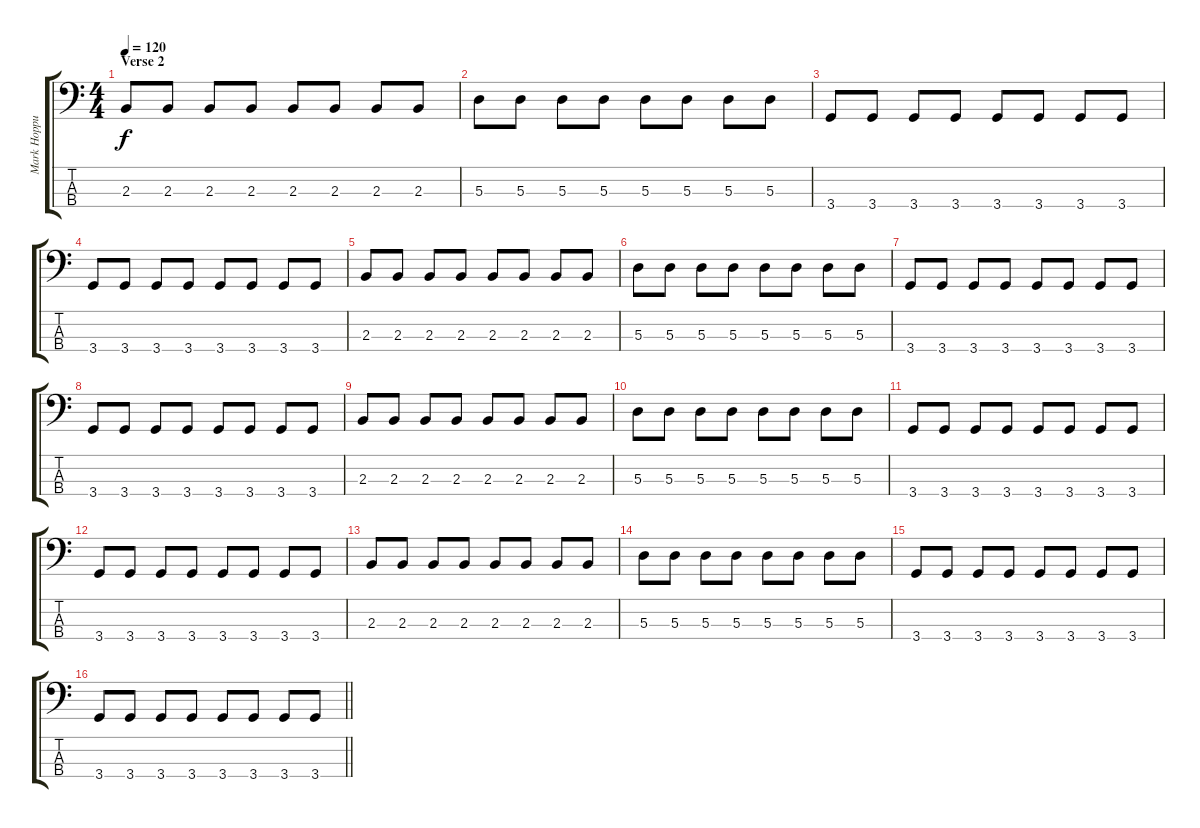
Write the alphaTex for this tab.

\track ("Mark Hoppus - Bass" "Mark Hoppu") {instrument electricbasspick}
\staff {score tabs}
\tuning (G2 D2 A1 E1) {hide}
\ts (4 4)
\section ("" "Verse 2")
\tempo 120
\clef f4
\ks c
2.3.8{dy f} 2.3.8 2.3.8 2.3.8 2.3.8 2.3.8 2.3.8 2.3.8 |
5.3.8 5.3.8 5.3.8 5.3.8 5.3.8 5.3.8 5.3.8 5.3.8 |
3.4.8 3.4.8 3.4.8 3.4.8 3.4.8 3.4.8 3.4.8 3.4.8 |
3.4.8 3.4.8 3.4.8 3.4.8 3.4.8 3.4.8 3.4.8 3.4.8 |
2.3.8 2.3.8 2.3.8 2.3.8 2.3.8 2.3.8 2.3.8 2.3.8 |
5.3.8 5.3.8 5.3.8 5.3.8 5.3.8 5.3.8 5.3.8 5.3.8 |
3.4.8 3.4.8 3.4.8 3.4.8 3.4.8 3.4.8 3.4.8 3.4.8 |
3.4.8 3.4.8 3.4.8 3.4.8 3.4.8 3.4.8 3.4.8 3.4.8 |
2.3.8 2.3.8 2.3.8 2.3.8 2.3.8 2.3.8 2.3.8 2.3.8 |
5.3.8 5.3.8 5.3.8 5.3.8 5.3.8 5.3.8 5.3.8 5.3.8 |
3.4.8 3.4.8 3.4.8 3.4.8 3.4.8 3.4.8 3.4.8 3.4.8 |
3.4.8 3.4.8 3.4.8 3.4.8 3.4.8 3.4.8 3.4.8 3.4.8 |
2.3.8 2.3.8 2.3.8 2.3.8 2.3.8 2.3.8 2.3.8 2.3.8 |
5.3.8 5.3.8 5.3.8 5.3.8 5.3.8 5.3.8 5.3.8 5.3.8 |
3.4.8 3.4.8 3.4.8 3.4.8 3.4.8 3.4.8 3.4.8 3.4.8 |
\barLineRight lightlight
3.4.8 3.4.8 3.4.8 3.4.8 3.4.8 3.4.8 3.4.8 3.4.8
